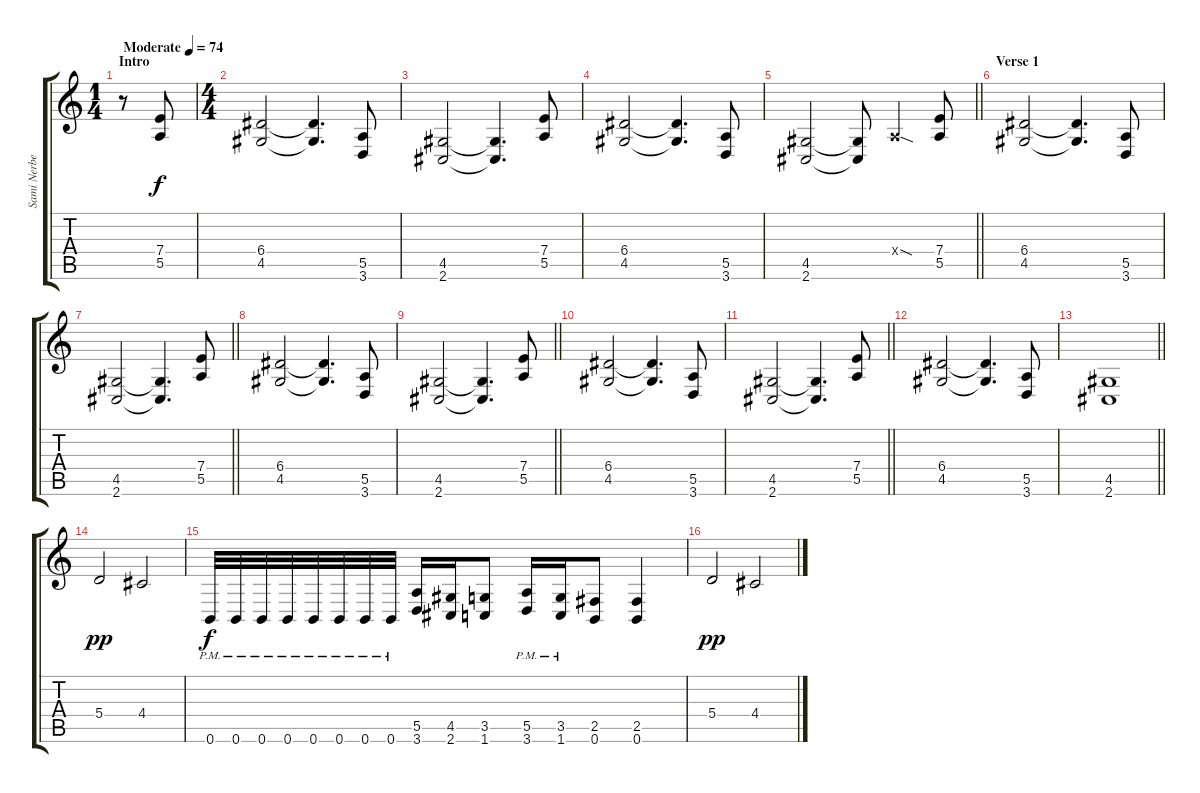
\track ("Sami Nerberg" "Sami Nerbe") {instrument distortionguitar}
\staff {score tabs}
\tuning (B3 Gb3 D3 A2 E2 B1) {hide}
\ts (1 4)
\section ("" "Intro")
\tempo (74 "Moderate")
\clef g2
\ks c
r.8{dy f instrument distortionguitar} (7.4 5.5).8 |
\ts (4 4)
(6.4 4.5).2 (6.4{t} 4.5{t}).4{d} (5.5 3.6).8 |
(4.5 2.6).2 (4.5{t} 2.6{t}).4{d} (7.4 5.5).8 |
(6.4 4.5).2 (6.4{t} 4.5{t}).4{d} (5.5 3.6).8 |
\barLineRight lightlight
(4.5 2.6).2 (4.5{t} 2.6{t}).8 0.4{sod x}.4 (7.4 5.5).8 |
\section ("" "Verse 1")
(6.4 4.5).2 (6.4{t} 4.5{t}).4{d} (5.5 3.6).8 |
\barLineRight lightlight
(4.5 2.6).2 (4.5{t} 2.6{t}).4{d} (7.4 5.5).8 |
(6.4 4.5).2 (6.4{t} 4.5{t}).4{d} (5.5 3.6).8 |
\barLineRight lightlight
(4.5 2.6).2 (4.5{t} 2.6{t}).4{d} (7.4 5.5).8 |
(6.4 4.5).2 (6.4{t} 4.5{t}).4{d} (5.5 3.6).8 |
\barLineRight lightlight
(4.5 2.6).2 (4.5{t} 2.6{t}).4{d} (7.4 5.5).8 |
(6.4 4.5).2 (6.4{t} 4.5{t}).4{d} (5.5 3.6).8 |
\barLineRight lightlight
(4.5 2.6).1 |
5.4.2{dy pp} 4.4.2 |
0.6{pm}.32{dy f} 0.6{pm}.32 0.6{pm}.32 0.6{pm}.32 0.6{pm}.32 0.6{pm}.32 0.6{pm}.32 0.6{pm}.32 (5.5 3.6).16 (4.5 2.6).16 (3.5 1.6).8 (5.5{pm} 3.6{pm}).16 (3.5{pm} 1.6{pm}).16 (2.5 0.6).8 (2.5 0.6).4 |
5.4.2{dy pp} 4.4.2
